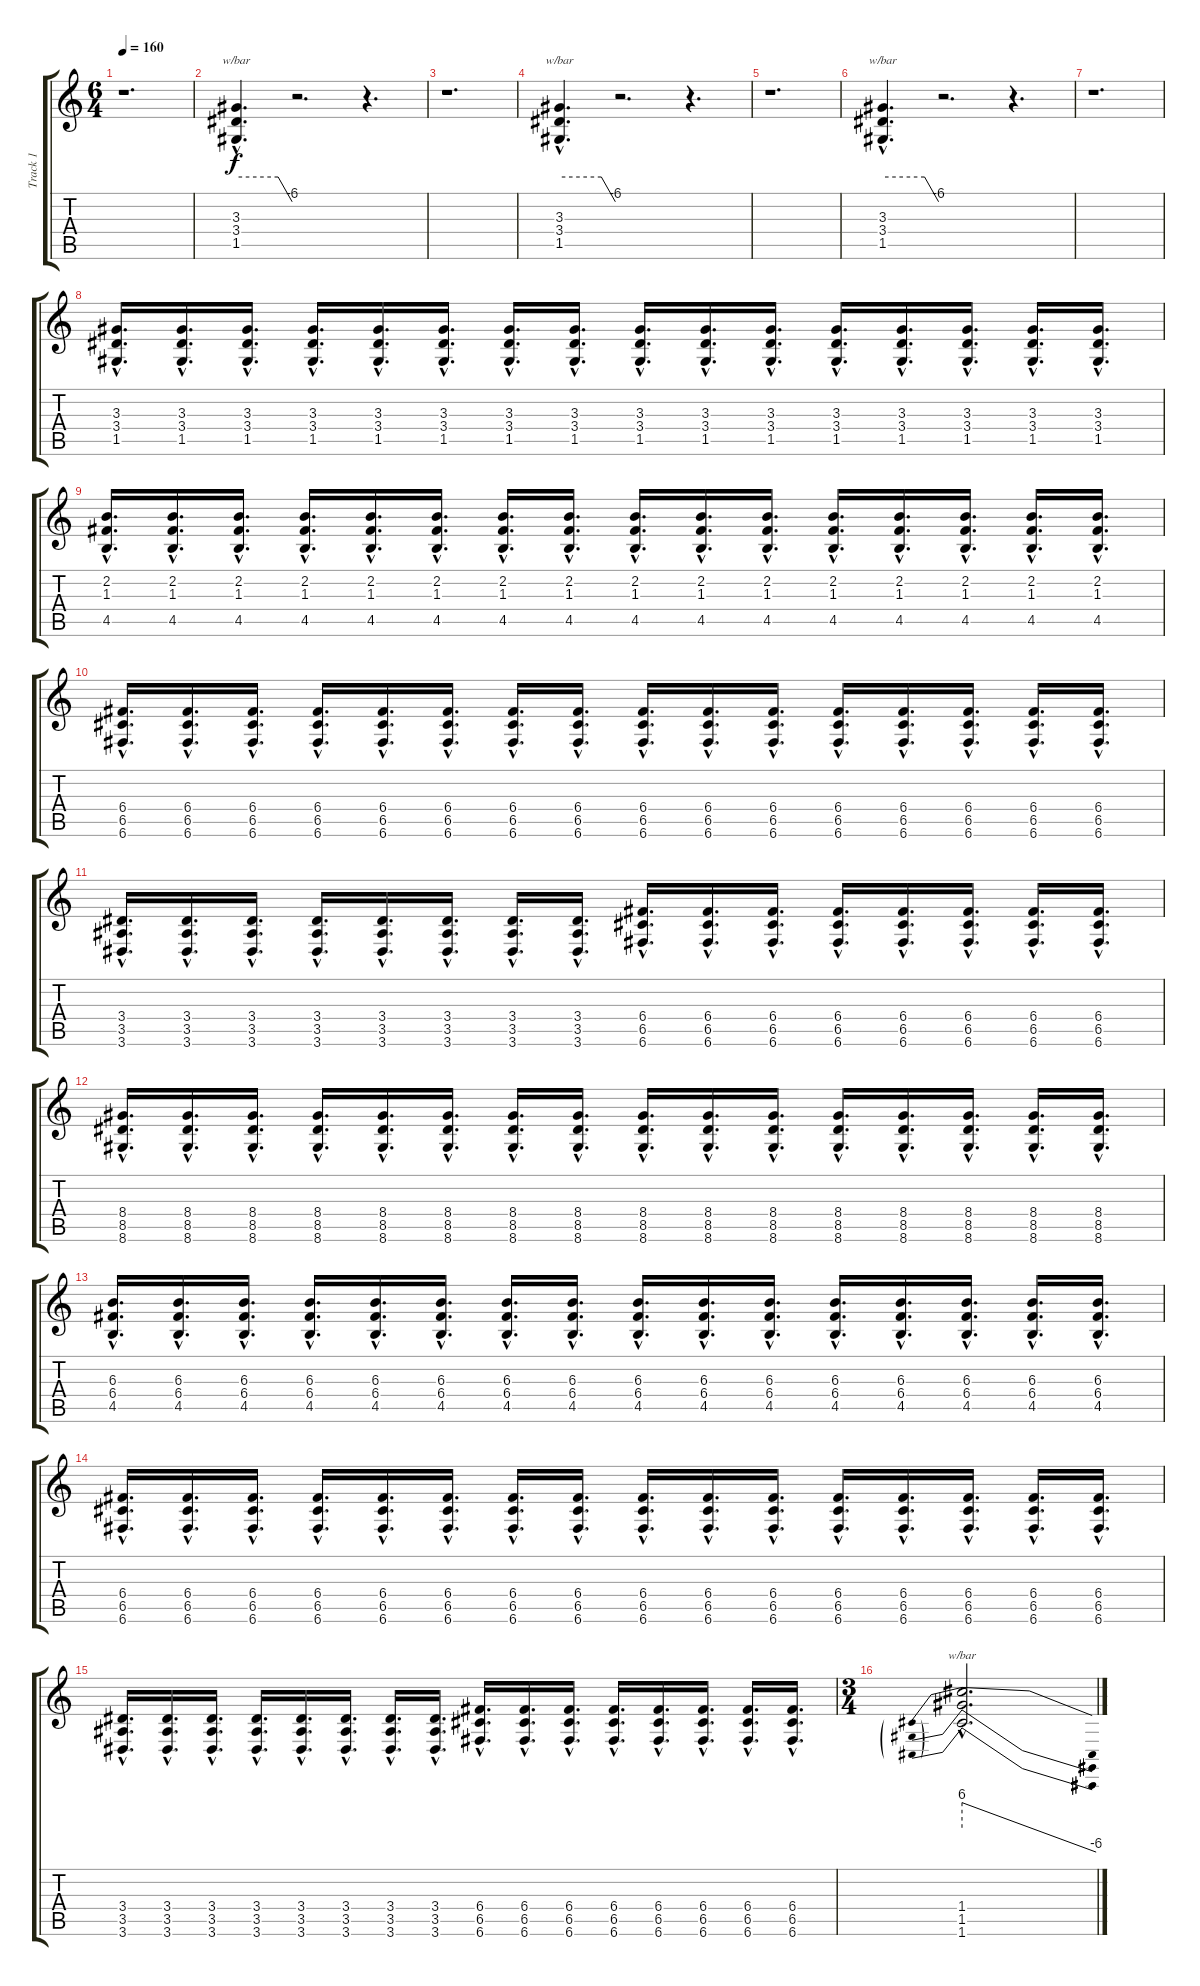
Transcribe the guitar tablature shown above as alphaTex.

\track ("Track 1" "Track 1") {instrument distortionguitar}
\staff {score tabs}
\tuning (D4 A3 F3 C3 G2 C2) {hide}
\ts (6 4)
\tempo 160
\clef g2
\ks c
r.1{d dy f} |
(3.3{hac} 3.4{hac} 1.5{hac}).4{d tbe (custom default 0 0 45 0 60 -24)} r.2{d} r.4{d} |
r.1{d} |
(3.3{hac} 3.4{hac} 1.5{hac}).4{d tbe (custom default 0 0 45 0 60 -24)} r.2{d} r.4{d} |
r.1{d} |
(3.3{hac} 3.4{hac} 1.5{hac}).4{d tbe (custom default 0 0 45 0 60 -24)} r.2{d} r.4{d} |
r.1{d} |
(3.3{hac} 3.4{hac} 1.5{hac}).16{d} (3.3{hac} 3.4{hac} 1.5{hac}).16{d} (3.3{hac} 3.4{hac} 1.5{hac}).16{d} (3.3{hac} 3.4{hac} 1.5{hac}).16{d} (3.3{hac} 3.4{hac} 1.5{hac}).16{d} (3.3{hac} 3.4{hac} 1.5{hac}).16{d} (3.3{hac} 3.4{hac} 1.5{hac}).16{d} (3.3{hac} 3.4{hac} 1.5{hac}).16{d} (3.3{hac} 3.4{hac} 1.5{hac}).16{d} (3.3{hac} 3.4{hac} 1.5{hac}).16{d} (3.3{hac} 3.4{hac} 1.5{hac}).16{d} (3.3{hac} 3.4{hac} 1.5{hac}).16{d} (3.3{hac} 3.4{hac} 1.5{hac}).16{d} (3.3{hac} 3.4{hac} 1.5{hac}).16{d} (3.3{hac} 3.4{hac} 1.5{hac}).16{d} (3.3{hac} 3.4{hac} 1.5{hac}).16{d} |
(2.2{hac} 1.3{hac} 4.5{hac}).16{d} (2.2{hac} 1.3{hac} 4.5{hac}).16{d} (2.2{hac} 1.3{hac} 4.5{hac}).16{d} (2.2{hac} 1.3{hac} 4.5{hac}).16{d} (2.2{hac} 1.3{hac} 4.5{hac}).16{d} (2.2{hac} 1.3{hac} 4.5{hac}).16{d} (2.2{hac} 1.3{hac} 4.5{hac}).16{d} (2.2{hac} 1.3{hac} 4.5{hac}).16{d} (2.2{hac} 1.3{hac} 4.5{hac}).16{d} (2.2{hac} 1.3{hac} 4.5{hac}).16{d} (2.2{hac} 1.3{hac} 4.5{hac}).16{d} (2.2{hac} 1.3{hac} 4.5{hac}).16{d} (2.2{hac} 1.3{hac} 4.5{hac}).16{d} (2.2{hac} 1.3{hac} 4.5{hac}).16{d} (2.2{hac} 1.3{hac} 4.5{hac}).16{d} (2.2{hac} 1.3{hac} 4.5{hac}).16{d} |
(6.4{hac} 6.5{hac} 6.6{hac}).16{d} (6.4{hac} 6.5{hac} 6.6{hac}).16{d} (6.4{hac} 6.5{hac} 6.6{hac}).16{d} (6.4{hac} 6.5{hac} 6.6{hac}).16{d} (6.4{hac} 6.5{hac} 6.6{hac}).16{d} (6.4{hac} 6.5{hac} 6.6{hac}).16{d} (6.4{hac} 6.5{hac} 6.6{hac}).16{d} (6.4{hac} 6.5{hac} 6.6{hac}).16{d} (6.4{hac} 6.5{hac} 6.6{hac}).16{d} (6.4{hac} 6.5{hac} 6.6{hac}).16{d} (6.4{hac} 6.5{hac} 6.6{hac}).16{d} (6.4{hac} 6.5{hac} 6.6{hac}).16{d} (6.4{hac} 6.5{hac} 6.6{hac}).16{d} (6.4{hac} 6.5{hac} 6.6{hac}).16{d} (6.4{hac} 6.5{hac} 6.6{hac}).16{d} (6.4{hac} 6.5{hac} 6.6{hac}).16{d} |
(3.4{hac} 3.5{hac} 3.6{hac}).16{d} (3.4{hac} 3.5{hac} 3.6{hac}).16{d} (3.4{hac} 3.5{hac} 3.6{hac}).16{d} (3.4{hac} 3.5{hac} 3.6{hac}).16{d} (3.4{hac} 3.5{hac} 3.6{hac}).16{d} (3.4{hac} 3.5{hac} 3.6{hac}).16{d} (3.4{hac} 3.5{hac} 3.6{hac}).16{d} (3.4{hac} 3.5{hac} 3.6{hac}).16{d} (6.4{hac} 6.5{hac} 6.6{hac}).16{d} (6.4{hac} 6.5{hac} 6.6{hac}).16{d} (6.4{hac} 6.5{hac} 6.6{hac}).16{d} (6.4{hac} 6.5{hac} 6.6{hac}).16{d} (6.4{hac} 6.5{hac} 6.6{hac}).16{d} (6.4{hac} 6.5{hac} 6.6{hac}).16{d} (6.4{hac} 6.5{hac} 6.6{hac}).16{d} (6.4{hac} 6.5{hac} 6.6{hac}).16{d} |
(8.4{hac} 8.5{hac} 8.6{hac}).16{d} (8.4{hac} 8.5{hac} 8.6{hac}).16{d} (8.4{hac} 8.5{hac} 8.6{hac}).16{d} (8.4{hac} 8.5{hac} 8.6{hac}).16{d} (8.4{hac} 8.5{hac} 8.6{hac}).16{d} (8.4{hac} 8.5{hac} 8.6{hac}).16{d} (8.4{hac} 8.5{hac} 8.6{hac}).16{d} (8.4{hac} 8.5{hac} 8.6{hac}).16{d} (8.4{hac} 8.5{hac} 8.6{hac}).16{d} (8.4{hac} 8.5{hac} 8.6{hac}).16{d} (8.4{hac} 8.5{hac} 8.6{hac}).16{d} (8.4{hac} 8.5{hac} 8.6{hac}).16{d} (8.4{hac} 8.5{hac} 8.6{hac}).16{d} (8.4{hac} 8.5{hac} 8.6{hac}).16{d} (8.4{hac} 8.5{hac} 8.6{hac}).16{d} (8.4{hac} 8.5{hac} 8.6{hac}).16{d} |
(6.3{hac} 6.4{hac} 4.5{hac}).16{d} (6.3{hac} 6.4{hac} 4.5{hac}).16{d} (6.3{hac} 6.4{hac} 4.5{hac}).16{d} (6.3{hac} 6.4{hac} 4.5{hac}).16{d} (6.3{hac} 6.4{hac} 4.5{hac}).16{d} (6.3{hac} 6.4{hac} 4.5{hac}).16{d} (6.3{hac} 6.4{hac} 4.5{hac}).16{d} (6.3{hac} 6.4{hac} 4.5{hac}).16{d} (6.3{hac} 6.4{hac} 4.5{hac}).16{d} (6.3{hac} 6.4{hac} 4.5{hac}).16{d} (6.3{hac} 6.4{hac} 4.5{hac}).16{d} (6.3{hac} 6.4{hac} 4.5{hac}).16{d} (6.3{hac} 6.4{hac} 4.5{hac}).16{d} (6.3{hac} 6.4{hac} 4.5{hac}).16{d} (6.3{hac} 6.4{hac} 4.5{hac}).16{d} (6.3{hac} 6.4{hac} 4.5{hac}).16{d} |
(6.4{hac} 6.5{hac} 6.6{hac}).16{d} (6.4{hac} 6.5{hac} 6.6{hac}).16{d} (6.4{hac} 6.5{hac} 6.6{hac}).16{d} (6.4{hac} 6.5{hac} 6.6{hac}).16{d} (6.4{hac} 6.5{hac} 6.6{hac}).16{d} (6.4{hac} 6.5{hac} 6.6{hac}).16{d} (6.4{hac} 6.5{hac} 6.6{hac}).16{d} (6.4{hac} 6.5{hac} 6.6{hac}).16{d} (6.4{hac} 6.5{hac} 6.6{hac}).16{d} (6.4{hac} 6.5{hac} 6.6{hac}).16{d} (6.4{hac} 6.5{hac} 6.6{hac}).16{d} (6.4{hac} 6.5{hac} 6.6{hac}).16{d} (6.4{hac} 6.5{hac} 6.6{hac}).16{d} (6.4{hac} 6.5{hac} 6.6{hac}).16{d} (6.4{hac} 6.5{hac} 6.6{hac}).16{d} (6.4{hac} 6.5{hac} 6.6{hac}).16{d} |
(3.4{hac} 3.5{hac} 3.6{hac}).16{d} (3.4{hac} 3.5{hac} 3.6{hac}).16{d} (3.4{hac} 3.5{hac} 3.6{hac}).16{d} (3.4{hac} 3.5{hac} 3.6{hac}).16{d} (3.4{hac} 3.5{hac} 3.6{hac}).16{d} (3.4{hac} 3.5{hac} 3.6{hac}).16{d} (3.4{hac} 3.5{hac} 3.6{hac}).16{d} (3.4{hac} 3.5{hac} 3.6{hac}).16{d} (6.4{hac} 6.5{hac} 6.6{hac}).16{d} (6.4{hac} 6.5{hac} 6.6{hac}).16{d} (6.4{hac} 6.5{hac} 6.6{hac}).16{d} (6.4{hac} 6.5{hac} 6.6{hac}).16{d} (6.4{hac} 6.5{hac} 6.6{hac}).16{d} (6.4{hac} 6.5{hac} 6.6{hac}).16{d} (6.4{hac} 6.5{hac} 6.6{hac}).16{d} (6.4{hac} 6.5{hac} 6.6{hac}).16{d} |
\ts (3 4)
(1.4{hac} 1.5{hac} 1.6{hac}).2{d tbe (predivedive default 0 24 60 -24)}
